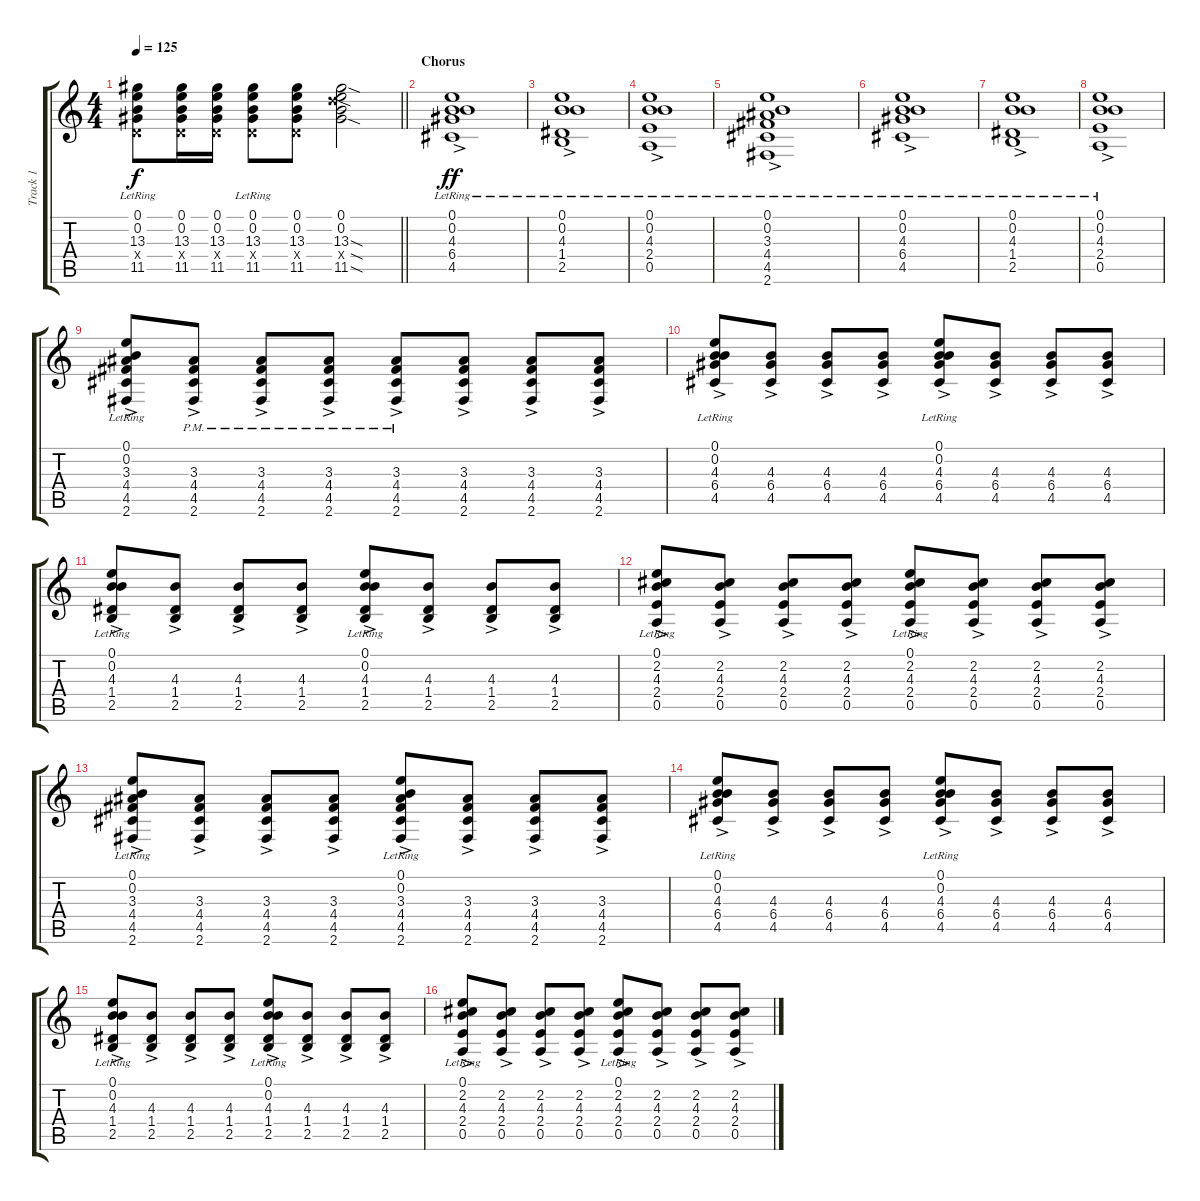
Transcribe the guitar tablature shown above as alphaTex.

\track ("Track 1" "Track 1") {instrument acousticguitarsteel}
\staff {score tabs}
\tuning (E4 B3 G3 D3 A2 E2) {hide}
\ts (4 4)
\tempo 125
\clef g2
\barLineRight lightlight
\ks c
(0.1{lr} 0.2{lr} 13.3 0.4{x} 11.5).8{dy f} (0.1 0.2 13.3 0.4{x} 11.5).16 (0.1 0.2 13.3 0.4{x} 11.5).16 (0.1{lr} 0.2{lr} 13.3 0.4{x} 11.5).8 (0.1 0.2 13.3 0.4{x} 11.5).8 (0.1 0.2 13.3{sod} 12.4{sod x} 11.5{sod}).2 |
\section ("" "Chorus")
(0.1{lr} 0.2{lr} 4.3 6.4 4.5{ac}).1{dy ff} |
(0.1{lr} 0.2{lr} 4.3 1.4{ac} 2.5).1 |
(0.1{lr} 0.2{lr} 4.3 2.4{ac} 0.5).1 |
(0.1{lr} 0.2{lr} 3.3 4.4{ac} 4.5 2.6).1 |
(0.1{lr} 0.2{lr} 4.3 6.4 4.5{ac}).1 |
(0.1{lr} 0.2{lr} 4.3 1.4{ac} 2.5).1 |
(0.1{lr} 0.2{lr} 4.3 2.4{ac} 0.5).1 |
(0.1{lr} 0.2{lr} 3.3 4.4{ac} 4.5 2.6).8 (3.3{pm} 4.4{ac pm} 4.5{pm} 2.6{pm}).8 (3.3{pm} 4.4{ac pm} 4.5{pm} 2.6{pm}).8 (3.3{pm} 4.4{ac pm} 4.5{pm} 2.6{pm}).8 (3.3{pm} 4.4{ac pm} 4.5{pm} 2.6{pm}).8 (3.3 4.4{ac} 4.5 2.6).8 (3.3 4.4{ac} 4.5 2.6).8 (3.3 4.4{ac} 4.5 2.6).8 |
(0.1{lr} 0.2{lr} 4.3 6.4{ac} 4.5).8 (4.3 6.4{ac} 4.5).8 (4.3 6.4{ac} 4.5).8 (4.3 6.4{ac} 4.5).8 (0.1{lr} 0.2{lr} 4.3 6.4{ac} 4.5).8 (4.3 6.4{ac} 4.5).8 (4.3 6.4{ac} 4.5).8 (4.3 6.4{ac} 4.5).8 |
(0.1{lr} 0.2{lr} 4.3{ac} 1.4 2.5).8 (4.3{ac} 1.4 2.5).8 (4.3{ac} 1.4 2.5).8 (4.3{ac} 1.4 2.5).8 (0.1{lr} 0.2{lr} 4.3{ac} 1.4 2.5).8 (4.3{ac} 1.4 2.5).8 (4.3{ac} 1.4 2.5).8 (4.3{ac} 1.4 2.5).8 |
(0.1{lr} 2.2{ac} 4.3 2.4 0.5).8 (2.2{ac} 4.3 2.4 0.5).8 (2.2{ac} 4.3 2.4 0.5).8 (2.2{ac} 4.3 2.4 0.5).8 (0.1{lr} 2.2{ac} 4.3 2.4 0.5).8 (2.2{ac} 4.3 2.4 0.5).8 (2.2{ac} 4.3 2.4 0.5).8 (2.2{ac} 4.3 2.4 0.5).8 |
(0.1{lr} 0.2{lr} 3.3{ac} 4.4 4.5 2.6).8 (3.3{ac} 4.4 4.5 2.6).8 (3.3{ac} 4.4 4.5 2.6).8 (3.3{ac} 4.4 4.5 2.6).8 (0.1{lr} 0.2{lr} 3.3{ac} 4.4 4.5 2.6).8 (3.3{ac} 4.4 4.5 2.6).8 (3.3{ac} 4.4 4.5 2.6).8 (3.3{ac} 4.4 4.5 2.6).8 |
(0.1{lr} 0.2{lr} 4.3 6.4{ac} 4.5).8 (4.3 6.4{ac} 4.5).8 (4.3 6.4{ac} 4.5).8 (4.3 6.4{ac} 4.5).8 (0.1{lr} 0.2{lr} 4.3 6.4{ac} 4.5).8 (4.3 6.4{ac} 4.5).8 (4.3 6.4{ac} 4.5).8 (4.3 6.4{ac} 4.5).8 |
(0.1{lr} 0.2{lr} 4.3{ac} 1.4 2.5).8 (4.3{ac} 1.4 2.5).8 (4.3{ac} 1.4 2.5).8 (4.3{ac} 1.4 2.5).8 (0.1{lr} 0.2{lr} 4.3{ac} 1.4 2.5).8 (4.3{ac} 1.4 2.5).8 (4.3{ac} 1.4 2.5).8 (4.3{ac} 1.4 2.5).8 |
(0.1{lr} 2.2{ac} 4.3 2.4 0.5).8 (2.2{ac} 4.3 2.4 0.5).8 (2.2{ac} 4.3 2.4 0.5).8 (2.2{ac} 4.3 2.4 0.5).8 (0.1{lr} 2.2{ac} 4.3 2.4 0.5).8 (2.2{ac} 4.3 2.4 0.5).8 (2.2{ac} 4.3 2.4 0.5).8 (2.2{ac} 4.3 2.4 0.5).8
